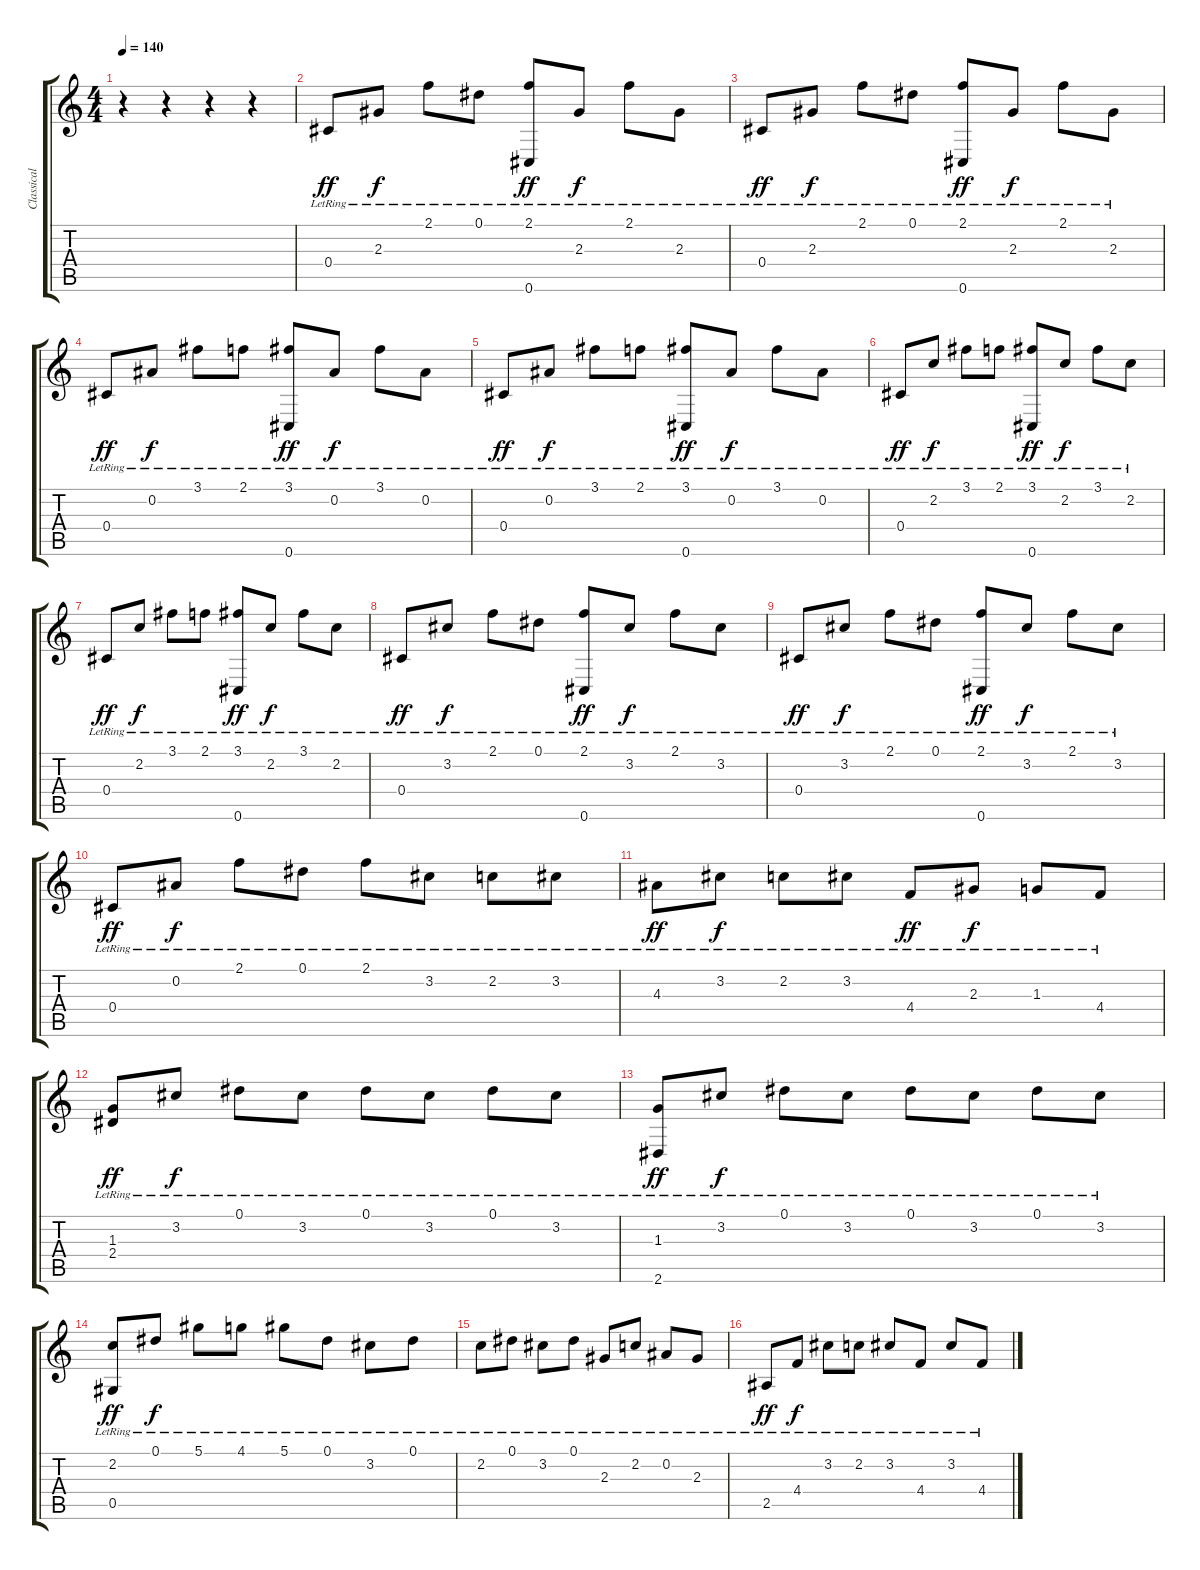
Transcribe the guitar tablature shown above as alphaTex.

\track ("Classical guitar" "Classical ") {instrument acousticguitarsteel}
\staff {score tabs}
\tuning (Eb4 Bb3 Gb3 Db3 Ab2 Db2) {hide}
\ts (4 4)
\tempo 140
\clef g2
\ks c
r.4{dy ff instrument acousticguitarsteel} r.4 r.4 r.4 |
0.4{lr}.8 2.3{lr}.8{dy f} 2.1{lr}.8 0.1{lr}.8 (2.1{lr} 0.6{lr}).8{dy ff} 2.3{lr}.8{dy f} 2.1{lr}.8 2.3{lr}.8 |
0.4{lr}.8{dy ff} 2.3{lr}.8{dy f} 2.1{lr}.8 0.1{lr}.8 (2.1{lr} 0.6{lr}).8{dy ff} 2.3{lr}.8{dy f} 2.1{lr}.8 2.3{lr}.8 |
0.4{lr}.8{dy ff} 0.2{lr}.8{dy f} 3.1{lr}.8 2.1{lr}.8 (3.1{lr} 0.6{lr}).8{dy ff} 0.2{lr}.8{dy f} 3.1{lr}.8 0.2{lr}.8 |
0.4{lr}.8{dy ff} 0.2{lr}.8{dy f} 3.1{lr}.8 2.1{lr}.8 (3.1{lr} 0.6{lr}).8{dy ff} 0.2{lr}.8{dy f} 3.1{lr}.8 0.2{lr}.8 |
0.4{lr}.8{dy ff} 2.2{lr}.8{dy f} 3.1{lr}.8 2.1{lr}.8 (3.1{lr} 0.6{lr}).8{dy ff} 2.2{lr}.8{dy f} 3.1{lr}.8 2.2{lr}.8 |
0.4{lr}.8{dy ff} 2.2{lr}.8{dy f} 3.1{lr}.8 2.1{lr}.8 (3.1{lr} 0.6{lr}).8{dy ff} 2.2{lr}.8{dy f} 3.1{lr}.8 2.2{lr}.8 |
0.4{lr}.8{dy ff} 3.2{lr}.8{dy f} 2.1{lr}.8 0.1{lr}.8 (2.1{lr} 0.6{lr}).8{dy ff} 3.2{lr}.8{dy f} 2.1{lr}.8 3.2{lr}.8 |
0.4{lr}.8{dy ff} 3.2{lr}.8{dy f} 2.1{lr}.8 0.1{lr}.8 (2.1{lr} 0.6{lr}).8{dy ff} 3.2{lr}.8{dy f} 2.1{lr}.8 3.2{lr}.8 |
0.4{lr}.8{dy ff} 0.2{lr}.8{dy f} 2.1{lr}.8 0.1{lr}.8 2.1{lr}.8 3.2{lr}.8 2.2{lr}.8 3.2{lr}.8 |
4.3{lr}.8{dy ff} 3.2{lr}.8{dy f} 2.2{lr}.8 3.2{lr}.8 4.4{lr}.8{dy ff} 2.3{lr}.8{dy f} 1.3{lr}.8 4.4{lr}.8 |
(1.3{lr} 2.4{lr}).8{dy ff} 3.2{lr}.8{dy f} 0.1{lr}.8 3.2{lr}.8 0.1{lr}.8 3.2{lr}.8 0.1{lr}.8 3.2{lr}.8 |
(1.3{lr} 2.6{lr}).8{dy ff} 3.2{lr}.8{dy f} 0.1{lr}.8 3.2{lr}.8 0.1{lr}.8 3.2{lr}.8 0.1{lr}.8 3.2{lr}.8 |
(2.2{lr} 0.5{lr}).8{dy ff} 0.1{lr}.8{dy f} 5.1{lr}.8 4.1{lr}.8 5.1{lr}.8 0.1{lr}.8 3.2{lr}.8 0.1{lr}.8 |
2.2{lr}.8 0.1{lr}.8 3.2{lr}.8 0.1{lr}.8 2.3{lr}.8 2.2{lr}.8 0.2{lr}.8 2.3{lr}.8 |
2.5{lr}.8{dy ff} 4.4{lr}.8{dy f} 3.2{lr}.8 2.2{lr}.8 3.2{lr}.8 4.4{lr}.8 3.2{lr}.8 4.4{lr}.8
